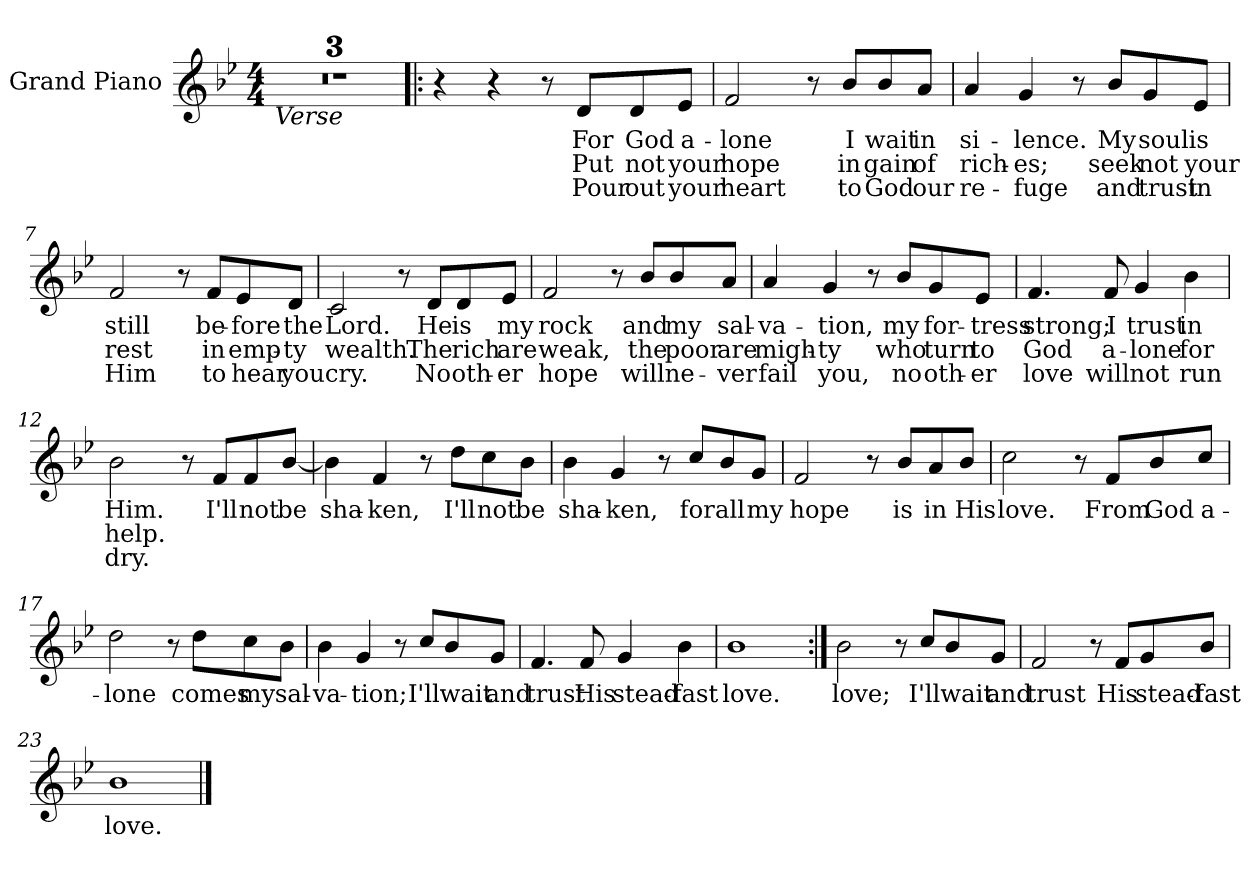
**kern	**text	**text	**text
*part1	*part1	*part1	*part1
*staff1	*staff1	*staff1	*staff1
*I"Grand Piano	*	*	*
*I'Pno	*	*	*
*clefG2	*	*	*
*k[b-e-]	*	*	*
*M4/4	*	*	*
=1	=1	=1	=1
!LO:TX:b:i:t=Verse	!	!	!
1r	.	.	.
=2!|:	=2!|:	=2!|:	=2!|:
1r	.	.	.
=3	=3	=3	=3
1r	.	.	.
=4	=4	=4	=4
4r	.	.	.
4r	.	.	.
8r	.	.	.
!	!LO:LY:b	!LO:LY:b	!LO:LY:b
8d/L	For	Put	Pour
!	!LO:LY:b	!LO:LY:b	!LO:LY:b
8d/	God	not	out
!	!LO:LY:b	!LO:LY:b	!LO:LY:b
8e-/J	a-	your	your
!!LO:LB:g=z
=5	=5	=5	=5
!	!LO:LY:b	!LO:LY:b	!LO:LY:b
2f/	-lone	hope	heart
8r	.	.	.
!	!LO:LY:b	!LO:LY:b	!LO:LY:b
8b-/L	I	in	to
!	!LO:LY:b	!LO:LY:b	!LO:LY:b
8b-/	wait	gain	God
!	!LO:LY:b	!LO:LY:b	!LO:LY:b
8a/J	in	of	our
=6	=6	=6	=6
!	!LO:LY:b	!LO:LY:b	!LO:LY:b
4a/	si-	rich-	re-
!	!LO:LY:b	!LO:LY:b	!LO:LY:b
4g/	-lence.	-es;	-fuge
8r	.	.	.
!	!LO:LY:b	!LO:LY:b	!LO:LY:b
8b-/L	My	seek	and
!	!LO:LY:b	!LO:LY:b	!LO:LY:b
8g/	soul	not	trust
!	!LO:LY:b	!LO:LY:b	!LO:LY:b
8e-/J	is	your	in
=7	=7	=7	=7
!	!LO:LY:b	!LO:LY:b	!LO:LY:b
2f/	still	rest	Him
8r	.	.	.
!	!LO:LY:b	!LO:LY:b	!LO:LY:b
8f/L	be-	in	to
!	!LO:LY:b	!LO:LY:b	!LO:LY:b
8e-/	-fore	emp-	hear
!	!LO:LY:b	!LO:LY:b	!LO:LY:b
8d/J	the	-ty	you
!!LO:LB:g=z
=8	=8	=8	=8
!	!LO:LY:b	!LO:LY:b	!LO:LY:b
2c/	Lord.	wealth.	cry.
8r	.	.	.
!	!LO:LY:b	!LO:LY:b	!LO:LY:b
8d/L	He	The	No
!	!LO:LY:b	!LO:LY:b	!LO:LY:b
8d/	is	rich	oth-
!	!LO:LY:b	!LO:LY:b	!LO:LY:b
8e-/J	my	are	-er
=9	=9	=9	=9
!	!LO:LY:b	!LO:LY:b	!LO:LY:b
2f/	rock	weak,	hope
8r	.	.	.
!	!LO:LY:b	!LO:LY:b	!LO:LY:b
8b-/L	and	the	will
!	!LO:LY:b	!LO:LY:b	!LO:LY:b
8b-/	my	poor	ne-
!	!LO:LY:b	!LO:LY:b	!LO:LY:b
8a/J	sal-	are	-ver
=10	=10	=10	=10
!	!LO:LY:b	!LO:LY:b	!LO:LY:b
4a/	-va-	migh-	fail
!	!LO:LY:b	!LO:LY:b	!LO:LY:b
4g/	-tion,	-ty	you,
8r	.	.	.
!	!LO:LY:b	!LO:LY:b	!LO:LY:b
8b-/L	my	who	no
!	!LO:LY:b	!LO:LY:b	!LO:LY:b
8g/	for-	turn	oth-
!	!LO:LY:b	!LO:LY:b	!LO:LY:b
8e-/J	-tress	to	-er
!!LO:LB:g=z
=11	=11	=11	=11
!	!LO:LY:b	!LO:LY:b	!LO:LY:b
4.f/	strong;	God	love
!	!LO:LY:b	!LO:LY:b	!LO:LY:b
8f/	I	a-	will
!	!LO:LY:b	!LO:LY:b	!LO:LY:b
4g/	trust	-lone	not
!	!LO:LY:b	!LO:LY:b	!LO:LY:b
4b-\	in	for	run
=12	=12	=12	=12
!	!LO:LY:b	!LO:LY:b	!LO:LY:b
2b-\	Him.	help.	dry.
8r	.	.	.
!	!LO:LY:b	!	!
8f/L	I'll	.	.
!	!LO:LY:b	!	!
8f/	not	.	.
!	!LO:LY:b	!	!
[8b-/J	be	.	.
=13	=13	=13	=13
!	!LO:LY:b	!	!
4b-\]	sha-	.	.
!	!LO:LY:b	!	!
4f/	-ken,	.	.
8r	.	.	.
!	!LO:LY:b	!	!
8dd\L	I'll	.	.
!	!LO:LY:b	!	!
8cc\	not	.	.
!	!LO:LY:b	!	!
8b-\J	be	.	.
!!LO:LB:g=z
=14	=14	=14	=14
!	!LO:LY:b	!	!
4b-\	sha-	.	.
!	!LO:LY:b	!	!
4g/	-ken,	.	.
8r	.	.	.
!	!LO:LY:b	!	!
8cc/L	for	.	.
!	!LO:LY:b	!	!
8b-/	all	.	.
!	!LO:LY:b	!	!
8g/J	my	.	.
!!LO:LB:g=z
=15	=15	=15	=15
!	!LO:LY:b	!	!
2f/	hope	.	.
8r	.	.	.
!	!LO:LY:b	!	!
8b-/L	is	.	.
!	!LO:LY:b	!	!
8a/	in	.	.
!	!LO:LY:b	!	!
8b-/J	His	.	.
=16	=16	=16	=16
!	!LO:LY:b	!	!
2cc\	love.	.	.
8r	.	.	.
!	!LO:LY:b	!	!
8f/L	From	.	.
!	!LO:LY:b	!	!
8b-/	God	.	.
!	!LO:LY:b	!	!
8cc/J	a-	.	.
=17	=17	=17	=17
!	!LO:LY:b	!	!
2dd\	-lone	.	.
8r	.	.	.
!	!LO:LY:b	!	!
8dd\L	comes	.	.
!	!LO:LY:b	!	!
8cc\	my	.	.
!	!LO:LY:b	!	!
8b-\J	sal-	.	.
!!LO:LB:g=z
=18	=18	=18	=18
!	!LO:LY:b	!	!
4b-\	-va-	.	.
!	!LO:LY:b	!	!
4g/	-tion;	.	.
8r	.	.	.
!	!LO:LY:b	!	!
8cc/L	I'll	.	.
!	!LO:LY:b	!	!
8b-/	wait	.	.
!	!LO:LY:b	!	!
8g/J	and	.	.
!!LO:LB:g=z
=19	=19	=19	=19
!	!LO:LY:b	!	!
4.f/	trust	.	.
!	!LO:LY:b	!	!
8f/	His	.	.
!	!LO:LY:b	!	!
4g/	stead-	.	.
!	!LO:LY:b	!	!
4b-\	-fast	.	.
=20	=20	=20	=20
!	!LO:LY:b	!	!
1b-	love.	.	.
=21:|!	=21:|!	=21:|!	=21:|!
!	!LO:LY:b	!	!
2b-\	love;	.	.
8r	.	.	.
!	!LO:LY:b	!	!
8cc/L	I'll	.	.
!	!LO:LY:b	!	!
8b-/	wait	.	.
!	!LO:LY:b	!	!
8g/J	and	.	.
=22	=22	=22	=22
!	!LO:LY:b	!	!
2f/	trust	.	.
8r	.	.	.
!	!LO:LY:b	!	!
8f/L	His	.	.
!	!LO:LY:b	!	!
8g/	stead-	.	.
!	!LO:LY:b	!	!
8b-/J	-fast	.	.
!!LO:LB:g=z
=23	=23	=23	=23
!	!LO:LY:b	!	!
1b-	love.	.	.
==	==	==	==
*-	*-	*-	*-
